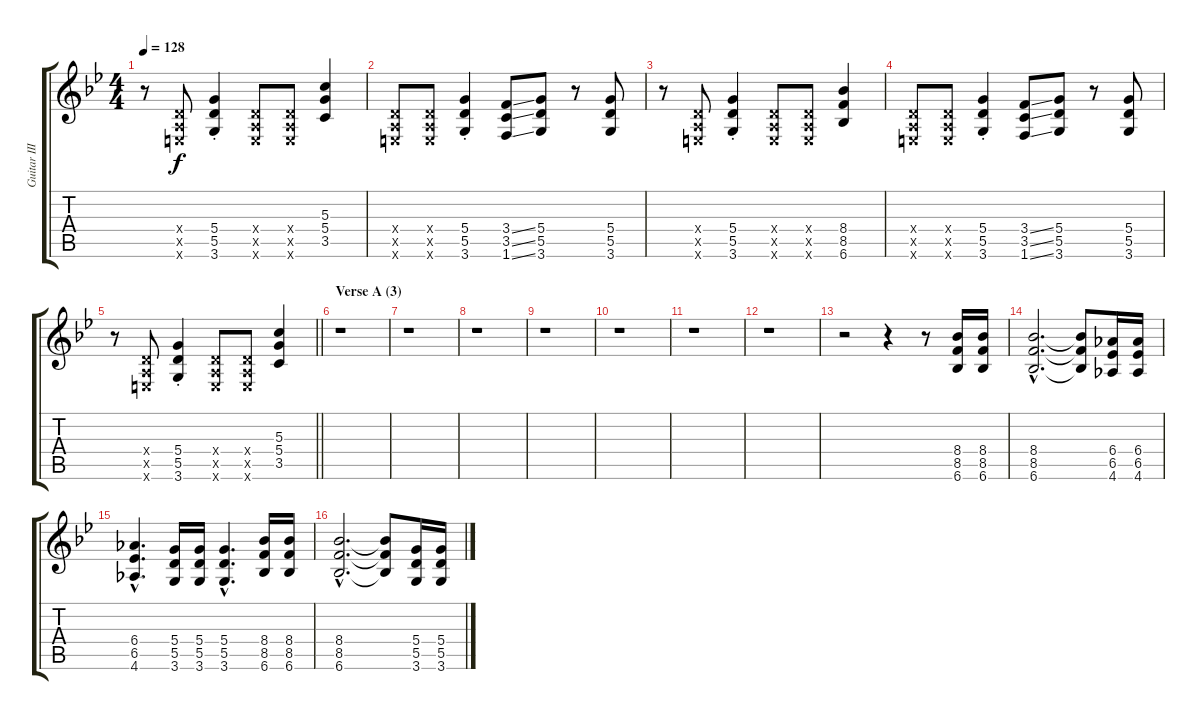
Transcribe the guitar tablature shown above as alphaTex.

\track ("Guitar III" "Guitar III") {instrument distortionguitar}
\staff {score tabs}
\tuning (E4 B3 G3 D3 A2 E2) {hide}
\ts (4 4)
\tempo 128
\clef g2
\ks gminor
r.8{dy f} (0.4{x} 0.5{x} 0.6{x}).8 (5.4{st} 5.5{st} 3.6{st}).4 (0.4{x} 0.5{x} 0.6{x}).8 (0.4{x} 0.5{x} 0.6{x}).8 (5.3 5.4 3.5).4 |
(0.4{x} 0.5{x} 0.6{x}).8 (0.4{x} 0.5{x} 0.6{x}).8 (5.4{st} 5.5{st} 3.6{st}).4 (3.4{ss} 3.5{ss} 1.6{ss}).8 (5.4 5.5 3.6).8 r.8 (5.4 5.5 3.6).8 |
r.8 (0.4{x} 0.5{x} 0.6{x}).8 (5.4{st} 5.5{st} 3.6{st}).4 (0.4{x} 0.5{x} 0.6{x}).8 (0.4{x} 0.5{x} 0.6{x}).8 (8.4 8.5 6.6).4 |
(0.4{x} 0.5{x} 0.6{x}).8 (0.4{x} 0.5{x} 0.6{x}).8 (5.4{st} 5.5{st} 3.6{st}).4 (3.4{ss} 3.5{ss} 1.6{ss}).8 (5.4 5.5 3.6).8 r.8 (5.4 5.5 3.6).8 |
\barLineRight lightlight
r.8 (0.4{x} 0.5{x} 0.6{x}).8 (5.4{st} 5.5{st} 3.6{st}).4 (0.4{x} 0.5{x} 0.6{x}).8 (0.4{x} 0.5{x} 0.6{x}).8 (5.3 5.4 3.5).4 |
\section ("" "Verse A (3)")
r.1 |
r.1 |
r.1 |
r.1 |
r.1 |
r.1 |
r.1 |
r.2 r.4 r.8 (8.4 8.5 6.6).16 (8.4 8.5 6.6).16 |
(8.4{hac} 8.5{hac} 6.6{hac}).2{d} (8.4{t} 8.5{t} 6.6{t}).8 (6.4 6.5 4.6).16 (6.4 6.5 4.6).16 |
(6.4{hac} 6.5{hac} 4.6{hac}).4{d} (5.4 5.5 3.6).16 (5.4 5.5 3.6).16 (5.4{hac} 5.5{hac} 3.6{hac}).4{d} (8.4 8.5 6.6).16 (8.4 8.5 6.6).16 |
(8.4{hac} 8.5{hac} 6.6{hac}).2{d} (8.4{t} 8.5{t} 6.6{t}).8 (5.4 5.5 3.6).16 (5.4 5.5 3.6).16
